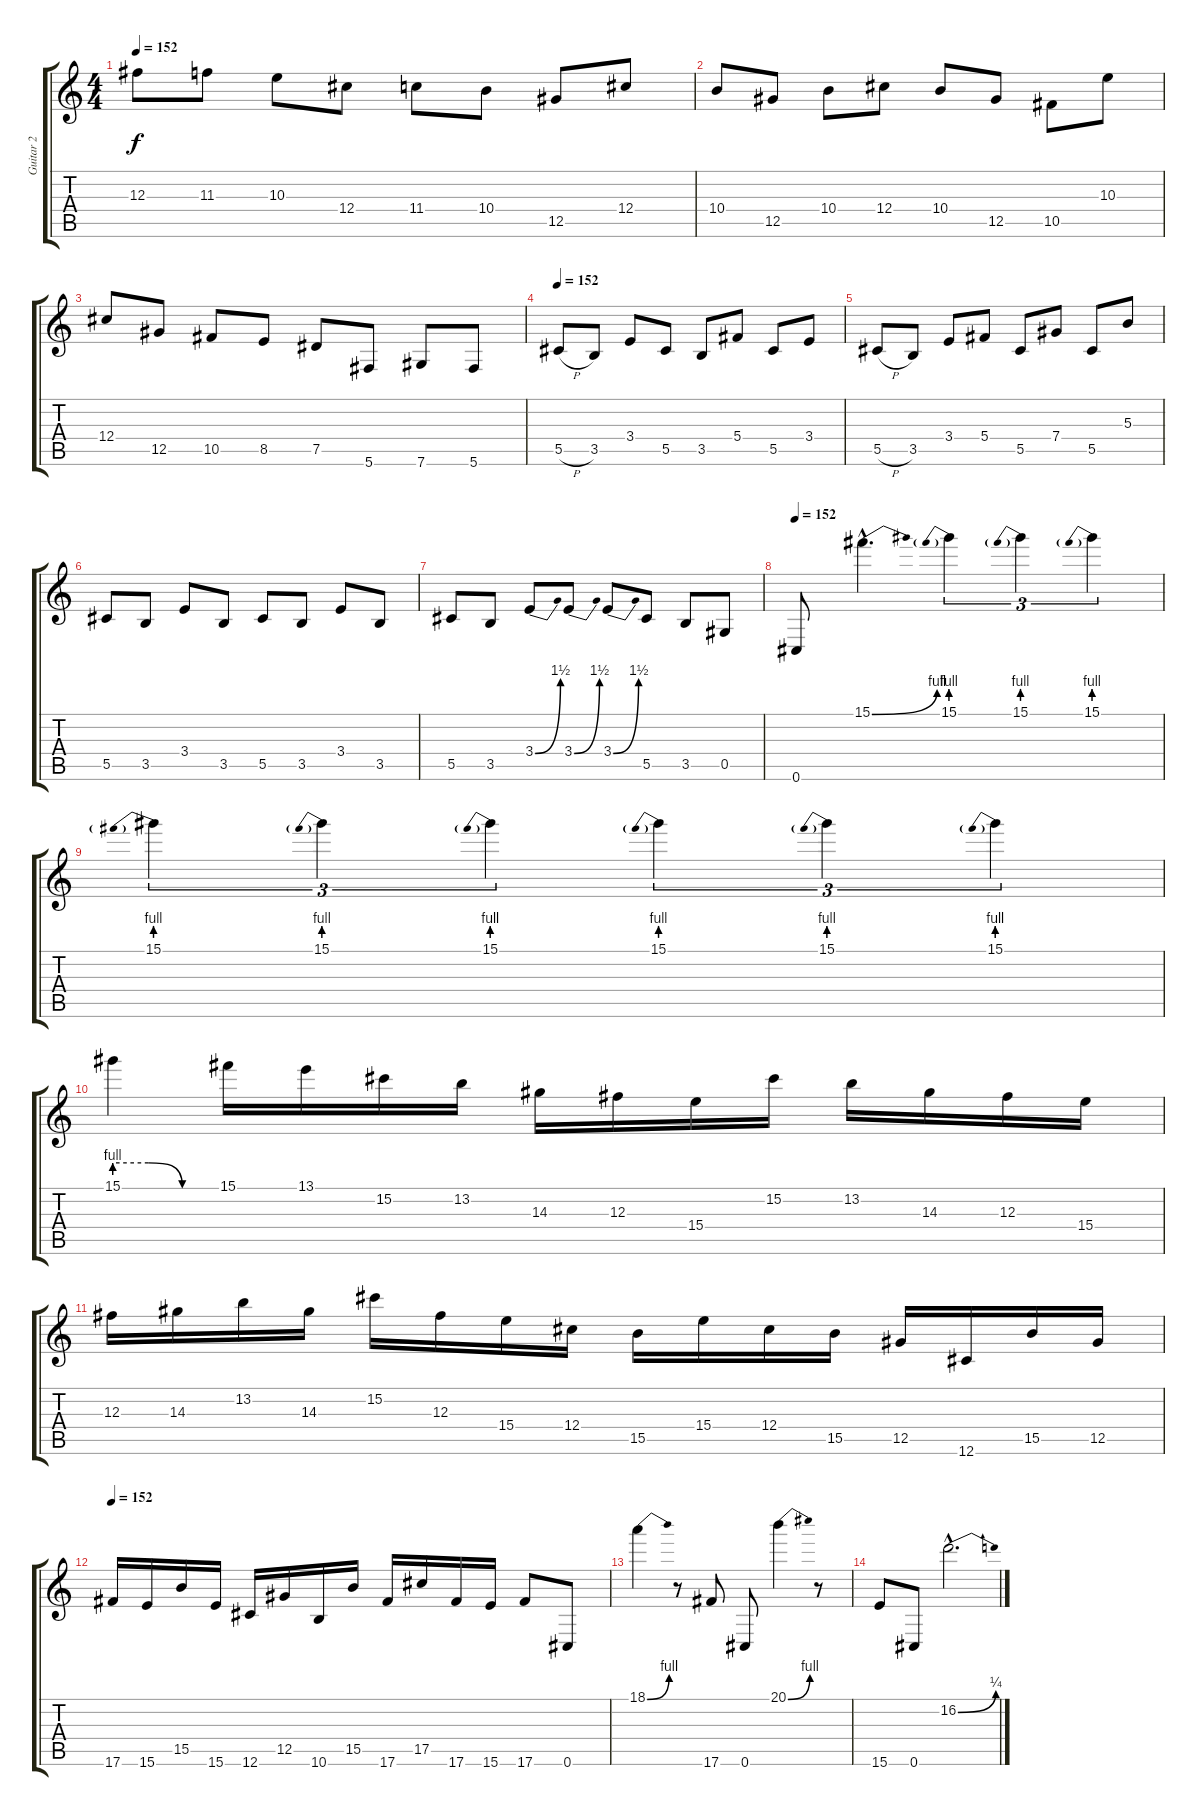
\track ("Guitar 2" "Guitar 2") {instrument electricguitarjazz}
\staff {score tabs}
\tuning (Eb4 Bb3 Gb3 Db3 Ab2 Db2) {hide}
\ts (4 4)
\tempo 152
\clef g2
\ks c
12.3.8{dy f} 11.3.8 10.3.8 12.4.8 11.4.8 10.4.8 12.5.8 12.4.8 |
10.4.8 12.5.8 10.4.8 12.4.8 10.4.8 12.5.8 10.5.8 10.3.8 |
12.4.8 12.5.8 10.5.8 8.5.8 7.5.8 5.6.8 7.6.8 5.6.8 |
\tempo 152
5.5{h}.8 3.5.8 3.4.8 5.5.8 3.5.8 5.4.8 5.5.8 3.4.8 |
5.5{h}.8 3.5.8 3.4.8 5.4.8 5.5.8 7.4.8 5.5.8 5.3.8 |
5.5.8 3.5.8 3.4.8 3.5.8 5.5.8 3.5.8 3.4.8 3.5.8 |
5.5.8 3.5.8 3.4{be (bend 0 0 60 6)}.8 3.4{be (bend 0 0 60 6)}.8 3.4{be (bend 0 0 60 6)}.8 5.5.8 3.5.8 0.5.8 |
\tempo 152
0.6.8 15.1{be (bend 0 0 60 4) hac}.4{d} 15.1{be (prebend 0 4 60 4)}.4{tu (3 2)} 15.1{be (prebend 0 4 60 4)}.4{tu (3 2)} 15.1{be (prebend 0 4 60 4)}.4{tu (3 2)} |
15.1{be (prebend 0 4 60 4)}.4{tu (3 2)} 15.1{be (prebend 0 4 60 4)}.4{tu (3 2)} 15.1{be (prebend 0 4 60 4)}.4{tu (3 2)} 15.1{be (prebend 0 4 60 4)}.4{tu (3 2)} 15.1{be (prebend 0 4 60 4)}.4{tu (3 2)} 15.1{be (prebend 0 4 60 4)}.4{tu (3 2)} |
15.1{be (custom 0 4 20 4 40 0 60 0)}.4 15.1.16 13.1.16 15.2.16 13.2.16 14.3.16 12.3.16 15.4.16 15.2.16 13.2.16 14.3.16 12.3.16 15.4.16 |
12.3.16 14.3.16 13.2.16 14.3.16 15.2.16 12.3.16 15.4.16 12.4.16 15.5.16 15.4.16 12.4.16 15.5.16 12.5.16 12.6.16 15.5.16 12.5.16 |
\tempo 152
17.6.16 15.6.16 15.5.16 15.6.16 12.6.16 12.5.16 10.6.16 15.5.16 17.6.16 17.5.16 17.6.16 15.6.16 17.6.8 0.6.8 |
18.1{be (bend 0 0 60 4)}.4 r.8 17.6.8 0.6.8 20.1{be (bend 0 0 60 4)}.4 r.8 |
15.6.8 0.6.8 16.2{be (bend 0 0 60 1) hac}.2{d}
